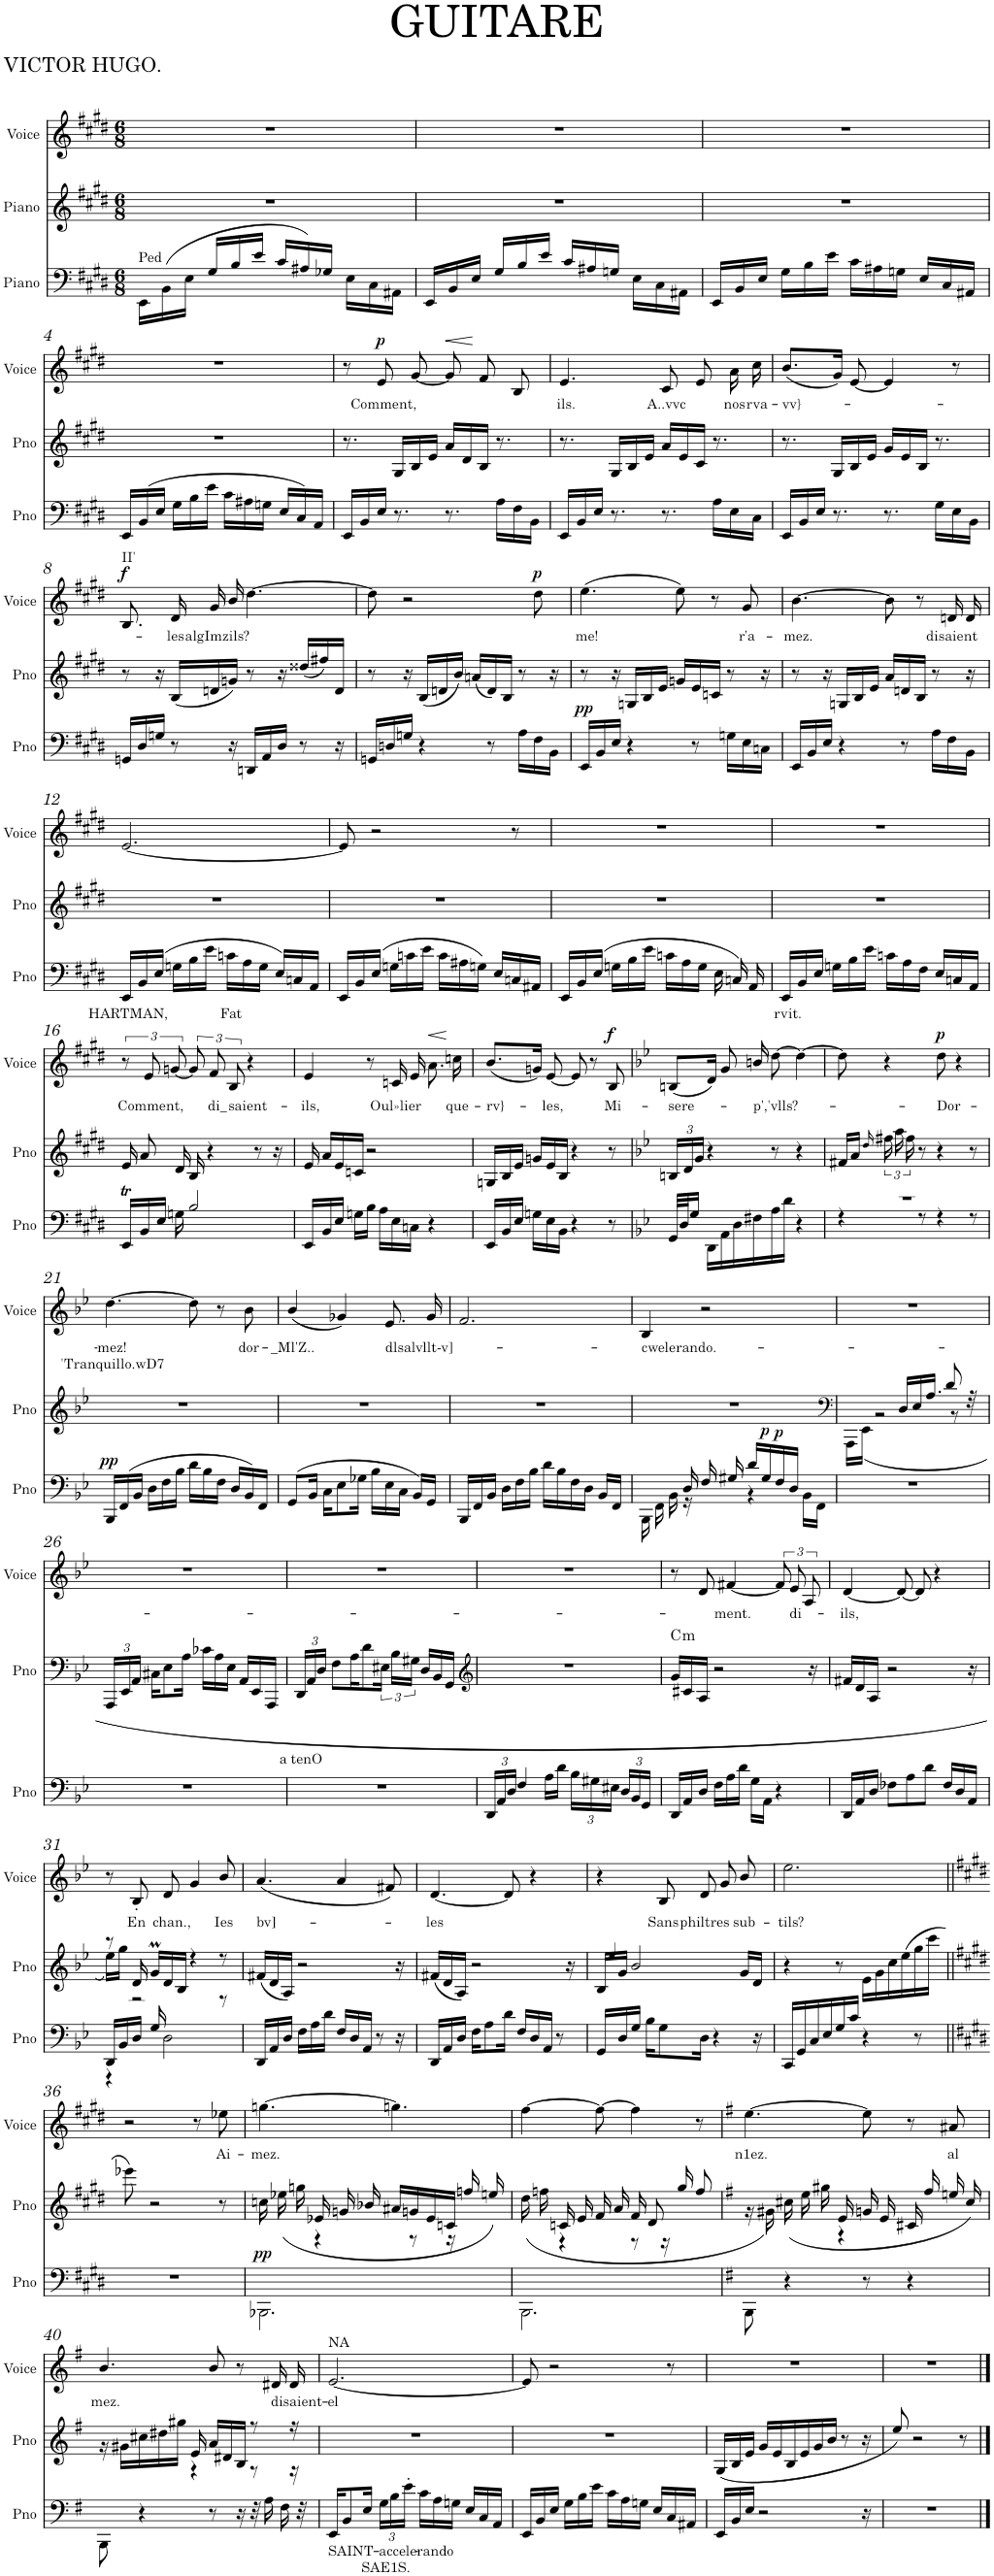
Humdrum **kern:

**kern	**text	**text	**dynam	**kern	**text	**harte	**kern	**text	**text	**dynam
*part3	*part3	*part3	*part3	*part2	*part2	*part2	*part1	*part1	*part1	*part1
*staff3	*staff3	*staff3	*staff3	*staff2	*staff2	*	*staff1	*staff1	*staff1	*staff1
*I"Piano	*	*	*	*I"Piano	*	*	*I"Voice	*	*	*
*I'Pno	*	*	*	*I'Pno	*	*	*I'Voice	*	*	*
*clefF4	*	*	*	*clefG2	*	*	*clefG2	*	*	*
*k[f#c#g#d#]	*	*	*	*k[f#c#g#d#]	*	*	*k[f#c#g#d#]	*	*	*
*M6/8	*	*	*	*M6/8	*	*	*M6/8	*	*	*
=1	=1	=1	=1	=1	=1	=1	=1	=1	=1	=1
!LO:TX:a:t=Ped	!	!	!	!	!	!	!	!	!	!
16EE\LL	.	.	.	2.r	.	.	2.r	.	.	.
(16BB\	.	.	.	.	.	.	.	.	.	.
16E\JJ	.	.	.	.	.	.	.	.	.	.
16G#/LL	.	.	.	.	.	.	.	.	.	.
16B/	.	.	.	.	.	.	.	.	.	.
16e/JJ	.	.	.	.	.	.	.	.	.	.
16c#/LL	.	.	.	.	.	.	.	.	.	.
16A#X/)	.	.	.	.	.	.	.	.	.	.
16G-X/JJ	.	.	.	.	.	.	.	.	.	.
16E\LL	.	.	.	.	.	.	.	.	.	.
16C#\	.	.	.	.	.	.	.	.	.	.
16AA#X\JJ	.	.	.	.	.	.	.	.	.	.
=2	=2	=2	=2	=2	=2	=2	=2	=2	=2	=2
16EE/LL	.	.	.	2.r	.	.	2.r	.	.	.
16BB/	.	.	.	.	.	.	.	.	.	.
16E/JJ	.	.	.	.	.	.	.	.	.	.
16G#/LL	.	.	.	.	.	.	.	.	.	.
16B/	.	.	.	.	.	.	.	.	.	.
16e/JJ	.	.	.	.	.	.	.	.	.	.
16c#/LL	.	.	.	.	.	.	.	.	.	.
16A#X/	.	.	.	.	.	.	.	.	.	.
16Gn/JJ	.	.	.	.	.	.	.	.	.	.
16E\LL	.	.	.	.	.	.	.	.	.	.
16C#\	.	.	.	.	.	.	.	.	.	.
16AA#X\JJ	.	.	.	.	.	.	.	.	.	.
=3	=3	=3	=3	=3	=3	=3	=3	=3	=3	=3
16EE/LL	.	.	.	2.r	.	.	2.r	.	.	.
16BB/	.	.	.	.	.	.	.	.	.	.
16E/JJ	.	.	.	.	.	.	.	.	.	.
16G#\LL	.	.	.	.	.	.	.	.	.	.
16B\	.	.	.	.	.	.	.	.	.	.
16e\JJ	.	.	.	.	.	.	.	.	.	.
16c#\LL	.	.	.	.	.	.	.	.	.	.
16A#X\	.	.	.	.	.	.	.	.	.	.
16Gn\JJ	.	.	.	.	.	.	.	.	.	.
16E/LL	.	.	.	.	.	.	.	.	.	.
16C#/	.	.	.	.	.	.	.	.	.	.
16AA#X/JJ	.	.	.	.	.	.	.	.	.	.
!!LO:LB:g=z
=4	=4	=4	=4	=4	=4	=4	=4	=4	=4	=4
16EE/LL	.	.	.	2.r	.	.	2.r	.	.	.
(16BB/	.	.	.	.	.	.	.	.	.	.
16E/JJ	.	.	.	.	.	.	.	.	.	.
16G#\LL	.	.	.	.	.	.	.	.	.	.
16B\	.	.	.	.	.	.	.	.	.	.
16e\JJ	.	.	.	.	.	.	.	.	.	.
16c#\LL	.	.	.	.	.	.	.	.	.	.
16A#X\	.	.	.	.	.	.	.	.	.	.
16Gn\JJ	.	.	.	.	.	.	.	.	.	.
16E/LL	.	.	.	.	.	.	.	.	.	.
16C#/)	.	.	.	.	.	.	.	.	.	.
16AA/JJ	.	.	.	.	.	.	.	.	.	.
=5	=5	=5	=5	=5	=5	=5	=5	=5	=5	=5
16EE/LL	.	.	.	8.r	.	.	8r	.	.	.
16BB/	.	.	.	.	.	.	.	.	.	.
!	!	!	!	!	!	!	!	!LO:LY:b	!	!LO:DY:a
16E/JJ	.	.	.	.	.	.	8e/	Comment,	.	p
8.r	.	.	.	16G#/LL	.	.	.	.	.	.
.	.	.	.	16B/	.	.	[8g#/	.	.	.
.	.	.	.	16e/JJ	.	.	.	.	.	.
!	!	!	!	!	!	!	!	!	!	!LO:HP:b
8.r	.	.	.	16a/LL	.	.	8g#/]	.	.	<
.	.	.	.	16d#/	.	.	.	.	.	.
.	.	.	.	16B/JJ	.	.	8f#/	.	.	[
16A\LL	.	.	.	8.r	.	.	.	.	.	.
16F#\	.	.	.	.	.	.	8B/	.	.	.
16BB\JJ	.	.	.	.	.	.	.	.	.	.
=6	=6	=6	=6	=6	=6	=6	=6	=6	=6	=6
!	!	!	!	!	!	!	!	!LO:LY:b	!	!
16EE/LL	.	.	.	8.r	.	.	4.e/	ils.	.	.
16BB/	.	.	.	.	.	.	.	.	.	.
16E/JJ	.	.	.	.	.	.	.	.	.	.
8.r	.	.	.	16G#/LL	.	.	.	.	.	.
.	.	.	.	16B/	.	.	.	.	.	.
.	.	.	.	16e/JJ	.	.	.	.	.	.
!	!	!	!	!	!	!	!	!LO:LY:b	!	!
8.r	.	.	.	16a/LL	.	.	8c#/	A..vvc	.	.
.	.	.	.	16e/	.	.	.	.	.	.
.	.	.	.	16c#/JJ	.	.	8e/	.	.	.
16A\LL	.	.	.	8.r	.	.	.	.	.	.
!	!	!	!	!	!	!	!	!LO:LY:b	!	!
16E\	.	.	.	.	.	.	16a\	nos	.	.
!	!	!	!	!	!	!	!	!LO:LY:b	!	!
16C#\JJ	.	.	.	.	.	.	16cc#\	rva-	.	.
=7	=7	=7	=7	=7	=7	=7	=7	=7	=7	=7
!	!	!	!	!	!	!	!	!LO:LY:b	!	!
16EE/LL	.	.	.	8.r	.	.	(8.b/L	-vv}-	.	.
16BB/	.	.	.	.	.	.	.	.	.	.
16E/JJ	.	.	.	.	.	.	.	.	.	.
8.r	.	.	.	16G#/LL	.	.	16g#/Jk)	.	.	.
.	.	.	.	16B/	.	.	[8e/	.	.	.
.	.	.	.	16e/JJ	.	.	.	.	.	.
8.r	.	.	.	16g#/LL	.	.	4e/]	.	.	.
.	.	.	.	16e/	.	.	.	.	.	.
.	.	.	.	16B/JJ	.	.	.	.	.	.
16G#\LL	.	.	.	8.r	.	.	.	.	.	.
16E\	.	.	.	.	.	.	8r	.	.	.
16BB\JJ	.	.	.	.	.	.	.	.	.	.
!!LO:LB:g=z
=8	=8	=8	=8	=8	=8	=8	=8	=8	=8	=8
!	!	!	!	!	!	!	!LO:TX:a:t=II'	!	!	!
!	!	!	!	!	!	!	!	!	!	!LO:DY:a
16GGn/LL	.	.	.	8r	.	.	8.B/	.	.	f
16D#/	.	.	.	.	.	.	.	.	.	.
16Gn/JJ	.	.	.	16r	.	.	.	.	.	.
!	!	!	!	!	!	!	!	!LO:LY:b	!	!
8r	.	.	.	(16B/LL	.	.	16d#/	-les	.	.
!	!	!	!	!	!	!	!	!LO:LY:b	!	!
.	.	.	.	16dn/	.	.	16g#/	algImzils?	.	.
16r	.	.	.	16gn/JJ)	.	.	16b/	.	.	.
16DDn/LL	.	.	.	8r	.	.	[4.dd#\	.	.	.
16AA/	.	.	.	.	.	.	.	.	.	.
16D#/JJ	.	.	.	16r	.	.	.	.	.	.
8r	.	.	.	(16dd##X/LL	.	.	.	.	.	.
.	.	.	.	16ff#X/)	.	.	.	.	.	.
16r	.	.	.	16d/JJ	.	.	.	.	.	.
=9	=9	=9	=9	=9	=9	=9	=9	=9	=9	=9
16GGn/LL	.	.	.	8r	.	.	8dd#\]	.	.	.
16Dn/	.	.	.	.	.	.	.	.	.	.
16Gn/JJ	.	.	.	16r	.	.	2r	.	.	.
4r	.	.	.	(16B/LL	.	.	.	.	.	.
.	.	.	.	16dn/	.	.	.	.	.	.
.	.	.	.	16b/JJ)	.	.	.	.	.	.
.	.	.	.	(16an/LL	.	.	.	.	.	.
8r	.	.	.	16d/)	.	.	.	.	.	.
.	.	.	.	16B/JJ	.	.	.	.	.	.
16A\LL	.	.	.	8r	.	.	.	.	.	.
!	!	!	!	!	!	!	!	!	!	!LO:DY:a
16F#\	.	.	.	.	.	.	8dd#\	.	.	p
16BB\JJ	.	.	.	16r	.	.	.	.	.	.
=10	=10	=10	=10	=10	=10	=10	=10	=10	=10	=10
!	!	!	!LO:DY:a	!	!	!	!	!LO:LY:b	!	!
16EE/LL	.	.	pp	8r	.	.	(4.ee\	-me!	.	.
16BB/	.	.	.	.	.	.	.	.	.	.
16E/JJ	.	.	.	16r	.	.	.	.	.	.
4r	.	.	.	16Gn/LL	.	.	.	.	.	.
.	.	.	.	16B/	.	.	.	.	.	.
.	.	.	.	16e/JJ	.	.	.	.	.	.
.	.	.	.	16gn/LL	.	.	8ee\)	.	.	.
8r	.	.	.	16e/	.	.	.	.	.	.
.	.	.	.	16cn/JJ	.	.	8r	.	.	.
16Gn\LL	.	.	.	8r	.	.	.	.	.	.
!	!	!	!	!	!	!	!	!LO:LY:b	!	!
16E\	.	.	.	.	.	.	8g#/	r'a-	.	.
16Cn\JJ	.	.	.	16r	.	.	.	.	.	.
=11	=11	=11	=11	=11	=11	=11	=11	=11	=11	=11
!	!	!	!	!	!	!	!	!LO:LY:b	!	!
16EE/LL	.	.	.	8r	.	.	[4.b\	-mez.	.	.
16BB/	.	.	.	.	.	.	.	.	.	.
16E/JJ	.	.	.	16r	.	.	.	.	.	.
4r	.	.	.	16Gn/LL	.	.	.	.	.	.
.	.	.	.	16B/	.	.	.	.	.	.
.	.	.	.	16e/JJ	.	.	.	.	.	.
.	.	.	.	16a/LL	.	.	8b\]	.	.	.
8r	.	.	.	16dn/	.	.	.	.	.	.
.	.	.	.	16B/JJ	.	.	8r	.	.	.
16A\LL	.	.	.	8r	.	.	.	.	.	.
!	!	!	!	!	!	!	!	!LO:LY:b	!	!
16F#\	.	.	.	.	.	.	16dn/	disaient	.	.
16BB\JJ	.	.	.	16r	.	.	16d/	.	.	.
!!LO:LB:g=z
=12	=12	=12	=12	=12	=12	=12	=12	=12	=12	=12
!	!LO:LY:b	!	!	!	!	!	!	!	!	!
16EE/LL	HARTMAN,	.	.	2.r	.	.	[2.e/	.	.	.
16BB/	.	.	.	.	.	.	.	.	.	.
(16E/JJ	.	.	.	.	.	.	.	.	.	.
16Gn\LL	.	.	.	.	.	.	.	.	.	.
16B\	.	.	.	.	.	.	.	.	.	.
16e\JJ	.	.	.	.	.	.	.	.	.	.
!	!LO:LY:b	!	!	!	!	!	!	!	!	!
16cn\LL	Fat	.	.	.	.	.	.	.	.	.
16A\	.	.	.	.	.	.	.	.	.	.
16G\JJ	.	.	.	.	.	.	.	.	.	.
16E/LL)	.	.	.	.	.	.	.	.	.	.
16Cn/	.	.	.	.	.	.	.	.	.	.
16AA/JJ	.	.	.	.	.	.	.	.	.	.
=13	=13	=13	=13	=13	=13	=13	=13	=13	=13	=13
16EE/LL	.	.	.	2.r	.	.	8e/]	.	.	.
16BB/	.	.	.	.	.	.	.	.	.	.
(16E/JJ	.	.	.	.	.	.	2r	.	.	.
16Gn\LL	.	.	.	.	.	.	.	.	.	.
16cn\	.	.	.	.	.	.	.	.	.	.
16e\JJ	.	.	.	.	.	.	.	.	.	.
16c\LL	.	.	.	.	.	.	.	.	.	.
16A#X\	.	.	.	.	.	.	.	.	.	.
16Gn\JJ)	.	.	.	.	.	.	.	.	.	.
16E/LL	.	.	.	.	.	.	.	.	.	.
16Cn/	.	.	.	.	.	.	8r	.	.	.
16AA#X/JJ	.	.	.	.	.	.	.	.	.	.
=14	=14	=14	=14	=14	=14	=14	=14	=14	=14	=14
16EE/LL	.	.	.	2.r	.	.	2.r	.	.	.
16BB/	.	.	.	.	.	.	.	.	.	.
(16E/JJ	.	.	.	.	.	.	.	.	.	.
16Gn\LL	.	.	.	.	.	.	.	.	.	.
16B\	.	.	.	.	.	.	.	.	.	.
16e\JJ	.	.	.	.	.	.	.	.	.	.
16cn\LL	.	.	.	.	.	.	.	.	.	.
16A\	.	.	.	.	.	.	.	.	.	.
16G\JJ	.	.	.	.	.	.	.	.	.	.
16E\	.	.	.	.	.	.	.	.	.	.
16Cn/)	.	.	.	.	.	.	.	.	.	.
16AA/	.	.	.	.	.	.	.	.	.	.
=15	=15	=15	=15	=15	=15	=15	=15	=15	=15	=15
!	!LO:LY:b	!	!	!	!	!	!	!	!	!
16EE/LL	rvit.	.	.	2.r	.	.	2.r	.	.	.
16BB/	.	.	.	.	.	.	.	.	.	.
16E/JJ	.	.	.	.	.	.	.	.	.	.
16Gn\LL	.	.	.	.	.	.	.	.	.	.
16B\	.	.	.	.	.	.	.	.	.	.
16e\JJ	.	.	.	.	.	.	.	.	.	.
16cn\LL	.	.	.	.	.	.	.	.	.	.
16A\	.	.	.	.	.	.	.	.	.	.
16F#\JJ	.	.	.	.	.	.	.	.	.	.
16E/LL	.	.	.	.	.	.	.	.	.	.
16Cn/	.	.	.	.	.	.	.	.	.	.
16AA/JJ	.	.	.	.	.	.	.	.	.	.
!!LO:LB:g=z
=16	=16	=16	=16	=16	=16	=16	=16	=16	=16	=16
16EET/LL	.	.	.	16e/	.	.	12r	.	.	.
16BB/	.	.	.	8a/	.	.	.	.	.	.
!	!	!	!	!	!	!	!	!LO:LY:b	!	!
.	.	.	.	.	.	.	12e/	Comment,	.	.
16E/JJ	.	.	.	.	.	.	.	.	.	.
.	.	.	.	.	.	.	[12gn/	.	.	.
16Gn\	.	.	.	16d#/	.	.	.	.	.	.
2B/	.	.	.	16B/	.	.	12g/]	.	.	.
.	.	.	.	4r	.	.	.	.	.	.
!	!	!	!	!	!	!	!	!LO:LY:b	!	!
.	.	.	.	.	.	.	12f#/	di_	.	.
!	!	!	!	!	!	!	!	!LO:LY:b	!	!
.	.	.	.	.	.	.	12B/	saient-	.	.
.	.	.	.	.	.	.	4r	.	.	.
.	.	.	.	8r	.	.	.	.	.	.
.	.	.	.	16r	.	.	.	.	.	.
=17	=17	=17	=17	=17	=17	=17	=17	=17	=17	=17
!	!	!	!	!	!	!	!	!LO:LY:b	!	!
16EE/LL	.	.	.	16e/	.	.	4e/	-ils,	.	.
16BB/	.	.	.	16a/LL	.	.	.	.	.	.
16E/JJ	.	.	.	16e/	.	.	.	.	.	.
16Gn\LL	.	.	.	16cn/JJ	.	.	.	.	.	.
16B\JJ	.	.	.	2r	.	.	8r	.	.	.
16A\LL	.	.	.	.	.	.	.	.	.	.
!	!	!	!	!	!	!	!	!LO:LY:b	!	!
16E\	.	.	.	.	.	.	16cn/	Oul»lier	.	.
16Cn\JJ	.	.	.	.	.	.	16e/	.	.	.
!	!	!	!	!	!	!	!	!	!	!LO:HP:b
4r	.	.	.	.	.	.	8.a\	.	.	<
!	!	!	!	!	!	!	!	!LO:LY:b	!	!
.	.	.	.	.	.	.	16ccn\	que-	.	[
=18	=18	=18	=18	=18	=18	=18	=18	=18	=18	=18
!	!	!	!	!	!	!	!	!LO:LY:b	!	!
16EE/LL	.	.	.	16Gn/LL	.	.	(8.b/L	-rv}-	.	.
16BB/	.	.	.	16B/	.	.	.	.	.	.
16E/JJ	.	.	.	16e/JJ	.	.	.	.	.	.
16Gn\LL	.	.	.	16gn/LL	.	.	16gn/Jk)	.	.	.
!	!	!	!	!	!	!	!	!LO:LY:b	!	!
16E\	.	.	.	16e/	.	.	[8e/	-les,	.	.
16BB\JJ	.	.	.	16B/JJ	.	.	.	.	.	.
4r	.	.	.	4r	.	.	8e/]	.	.	.
.	.	.	.	.	.	.	8r	.	.	.
!	!	!	!	!	!	!	!	!LO:LY:b	!	!LO:DY:a
8r	.	.	.	8r	.	.	8B/	Mi-	.	f
=19	=19	=19	=19	=19	=19	=19	=19	=19	=19	=19
*k[b-e-]	*	*	*	*k[b-e-]	*	*	*k[b-e-]	*	*	*
*	*	*	*	*Xbrackettup	*	*	*	*	*	*
!	!	!	!	!	!	!	!	!LO:LY:b	!	!
32GG/LLL	.	.	.	24Bn/LL	.	.	(8Bn/L	-sere-	.	.
32D/J	.	.	.	.	.	.	.	.	.	.
.	.	.	.	24d/	.	.	.	.	.	.
16G/JJ	.	.	.	.	.	.	.	.	.	.
.	.	.	.	24g/JJ	.	.	.	.	.	.
16DD\LL	.	.	.	4r	.	.	16d/Jk)	.	.	.
16AA\	.	.	.	.	.	.	8g/	.	.	.
16D\	.	.	.	.	.	.	.	.	.	.
!	!	!	!	!	!	!	!	!LO:LY:b	!	!
16F#X\	.	.	.	.	.	.	16bn/	-p','vlls?-	.	.
16A\	.	.	.	8r	.	.	[8dd\	.	.	.
16d\JJ	.	.	.	.	.	.	.	.	.	.
4r	.	.	.	4r	.	.	4dd\_	.	.	.
=20	=20	=20	=20	=20	=20	=20	=20	=20	=20	=20
*^	*	*	*	*	*	*	*	*	*	*
2.r	4r	.	.	.	16f#X/LL	.	.	8dd\]	.	.	.
.	.	.	.	.	16a/JJ	.	.	.	.	.	.
.	.	.	.	.	16qdd/	.	.	.	.	.	.
*	*	*	*	*	*brackettup	*	*	*	*	*	*
.	.	.	.	.	24ff#X\	.	.	4r	.	.	.
.	.	.	.	.	24aa\	.	.	.	.	.	.
.	.	.	.	.	24ff#\	.	.	.	.	.	.
.	8r	.	.	.	8r	.	.	.	.	.	.
!	!	!	!	!	!	!	!	!	!LO:LY:b	!	!LO:DY:a
.	4r	.	.	.	4r	.	.	8dd\	-Dor-	.	p
.	.	.	.	.	.	.	.	4r	.	.	.
.	8r	.	.	.	8r	.	.	.	.	.	.
!!LO:LB:g=z
=21	=21	=21	=21	=21	=21	=21	=21	=21	=21	=21	=21
!	!	!	!	!LO:DY:a	!	!	!	!	!LO:LY:b	!LO:LY:b	!
*v	*v	*	*	*	*	*	*	*	*	*	*
16BBB-/LL	.	.	pp	2.r	.	.	[4.dd\	-mez!	'Tranquillo.wD7	.
(16FF/	.	.	.	.	.	.	.	.	.	.
16BB-/JJ	.	.	.	.	.	.	.	.	.	.
16D\LL	.	.	.	.	.	.	.	.	.	.
16F\	.	.	.	.	.	.	.	.	.	.
16B-\JJ	.	.	.	.	.	.	.	.	.	.
16d\LL	.	.	.	.	.	.	8dd\]	.	.	.
16B-\	.	.	.	.	.	.	.	.	.	.
16F\JJ	.	.	.	.	.	.	8r	.	.	.
16D/LL	.	.	.	.	.	.	.	.	.	.
!	!	!	!	!	!	!	!	!LO:LY:b	!	!
16BB-/)	.	.	.	.	.	.	8b-\	dor-	.	.
16FF/JJ	.	.	.	.	.	.	.	.	.	.
=22	=22	=22	=22	=22	=22	=22	=22	=22	=22	=22
!	!	!	!	!	!	!	!	!LO:LY:b	!	!
(8GG/L	.	.	.	2.r	.	.	(4b-/	-_Ml'Z..	.	.
16BB-/Jk	.	.	.	.	.	.	.	.	.	.
16C\KL	.	.	.	.	.	.	.	.	.	.
8E-\	.	.	.	.	.	.	4g-X/)	.	.	.
16G-X\Jk	.	.	.	.	.	.	.	.	.	.
16B-\LL	.	.	.	.	.	.	.	.	.	.
!	!	!	!	!	!	!	!	!LO:LY:b	!	!
16E-\	.	.	.	.	.	.	8.e-/	dlsalvllt-v]-	.	.
16C\JJ	.	.	.	.	.	.	.	.	.	.
16BB-/LL)	.	.	.	.	.	.	.	.	.	.
16GG/JJ	.	.	.	.	.	.	16g-/	.	.	.
=23	=23	=23	=23	=23	=23	=23	=23	=23	=23	=23
16BBB-/LL	.	.	.	2.r	.	.	2.f/	.	.	.
16FF/	.	.	.	.	.	.	.	.	.	.
16BB-/JJ	.	.	.	.	.	.	.	.	.	.
16D\LL	.	.	.	.	.	.	.	.	.	.
16F\	.	.	.	.	.	.	.	.	.	.
16B-\JJ	.	.	.	.	.	.	.	.	.	.
16d\LL	.	.	.	.	.	.	.	.	.	.
16B-\	.	.	.	.	.	.	.	.	.	.
16F\	.	.	.	.	.	.	.	.	.	.
16D\JJ	.	.	.	.	.	.	.	.	.	.
16BB-/LL	.	.	.	.	.	.	.	.	.	.
16FF/JJ	.	.	.	.	.	.	.	.	.	.
=24	=24	=24	=24	=24	=24	=24	=24	=24	=24	=24
*^	*	*	*	*	*	*	*	*	*	*
!	!	!	!	!	!	!	!	!	!LO:LY:b	!	!
8ryy	16BBB-\	.	.	.	2.r	.	.	4B-/	-cwelerando.-	.	.
.	16FF\	.	.	.	.	.	.	.	.	.	.
16ryy	16BB-\	.	.	.	.	.	.	.	.	.	.
16D/	16r	.	.	.	.	.	.	.	.	.	.
8ryy	16F/	.	.	.	.	.	.	2r	.	.	.
.	16G#X/	.	.	.	.	.	.	.	.	.	.
16d/LL	4r	.	.	.	.	.	.	.	.	.	.
!	!	!	!	!LO:DY:a	!	!	!	!	!	!	!
16G#/	.	.	.	p	.	.	.	.	.	.	.
!	!	!	!	!LO:DY:a	!	!	!	!	!	!	!
16F/	.	.	.	p	.	.	.	.	.	.	.
16D/JJ	.	.	.	.	.	.	.	.	.	.	.
8ryy	16BB-\LL	.	.	.	.	.	.	.	.	.	.
.	16FF\JJ	.	.	.	.	.	.	.	.	.	.
*v	*v	*	*	*	*	*	*	*	*	*	*
=25	=25	=25	=25	=25	=25	=25	=25	=25	=25	=25
*	*	*	*	*clefF4	*	*	*	*	*	*
*	*	*	*	*^	*	*	*	*	*	*
2.r	.	.	.	4ryy	16AAA\LL	.	.	2.r	.	.	.
.	.	.	.	.	(16EE-\JJ	.	.	.	.	.	.
.	.	.	.	.	2r	.	.	.	.	.	.
.	.	.	.	8ryy	.	.	.	.	.	.	.
.	.	.	.	16D/LL	.	.	.	.	.	.	.
.	.	.	.	16E-/	.	.	.	.	.	.	.
.	.	.	.	16.A/JJ	.	.	.	.	.	.	.
.	.	.	.	8d/	.	.	.	.	.	.	.
.	.	.	.	.	8r	.	.	.	.	.	.
.	.	.	.	32r	.	.	.	.	.	.	.
*	*	*	*	*v	*v	*	*	*	*	*	*
!!LO:LB:g=z
=26	=26	=26	=26	=26	=26	=26	=26	=26	=26	=26
*	*	*	*	*Xbrackettup	*	*	*	*	*	*
2.r	.	.	.	24AAA/LL	.	.	2.r	.	.	.
.	.	.	.	24EE-/	.	.	.	.	.	.
.	.	.	.	24AA/JJ	.	.	.	.	.	.
.	.	.	.	16C#X\KL	.	.	.	.	.	.
.	.	.	.	8E-\	.	.	.	.	.	.
.	.	.	.	16A\Jk	.	.	.	.	.	.
.	.	.	.	16c-X\LL	.	.	.	.	.	.
.	.	.	.	16A\	.	.	.	.	.	.
.	.	.	.	16E-\JJ	.	.	.	.	.	.
.	.	.	.	16AA/LL	.	.	.	.	.	.
.	.	.	.	16EE-/	.	.	.	.	.	.
.	.	.	.	16AAA/JJ	.	.	.	.	.	.
=27	=27	=27	=27	=27	=27	=27	=27	=27	=27	=27
!	!	!	!	!	!LO:LY:b	!	!	!	!	!
2.r	.	.	.	24DD/LL	a tenO	.	2.r	.	.	.
.	.	.	.	24AA/	.	.	.	.	.	.
.	.	.	.	24D/JJ	.	.	.	.	.	.
.	.	.	.	8F\L	.	.	.	.	.	.
.	.	.	.	16A\K	.	.	.	.	.	.
.	.	.	.	8d\	.	.	.	.	.	.
*	*	*	*	*brackettup	*	*	*	*	*	*
.	.	.	.	24E#X\Jk	.	.	.	.	.	.
.	.	.	.	24B-\LL	.	.	.	.	.	.
.	.	.	.	24G#X\JJ	.	.	.	.	.	.
.	.	.	.	16D/LL	.	.	.	.	.	.
.	.	.	.	16BB-/	.	.	.	.	.	.
.	.	.	.	16GG/JJ	.	.	.	.	.	.
=28	=28	=28	=28	=28	=28	=28	=28	=28	=28	=28
*	*	*	*	*clefG2	*	*	*	*	*	*
*Xbrackettup	*	*	*	*	*	*	*	*	*	*
24DD/LL	.	.	.	2.r	.	.	2.r	.	.	.
24AA/	.	.	.	.	.	.	.	.	.	.
24D/JJ	.	.	.	.	.	.	.	.	.	.
4F/	.	.	.	.	.	.	.	.	.	.
16A\LL	.	.	.	.	.	.	.	.	.	.
16d\JJ	.	.	.	.	.	.	.	.	.	.
24B-\LL	.	.	.	.	.	.	.	.	.	.
24G#X\	.	.	.	.	.	.	.	.	.	.
24E#X\JJ	.	.	.	.	.	.	.	.	.	.
24D/LL	.	.	.	.	.	.	.	.	.	.
24BB-/	.	.	.	.	.	.	.	.	.	.
24GG/JJ	.	.	.	.	.	.	.	.	.	.
=29	=29	=29	=29	=29	=29	=29	=29	=29	=29	=29
!	!	!	!	!	!	!LO:H:kt=m	!	!	!	!
16DD/LL	.	.	.	16g/LL	.	C:min	8r	.	.	.
16AA/	.	.	.	16c#X/	.	.	.	.	.	.
16D/JJ	.	.	.	16A/JJ	.	.	8d/	.	.	.
16F\LL	.	.	.	2r	.	.	.	.	.	.
!	!	!	!	!	!	!	!	!LO:LY:b	!	!
16A\	.	.	.	.	.	.	[4f#X/	-ment.	.	.
16d\JJ	.	.	.	.	.	.	.	.	.	.
16G\LL	.	.	.	.	.	.	.	.	.	.
16AA\JJ	.	.	.	.	.	.	.	.	.	.
4r	.	.	.	.	.	.	12f#/]	.	.	.
!	!	!	!	!	!	!	!	!LO:LY:b	!	!
.	.	.	.	.	.	.	12e-/	di-	.	.
.	.	.	.	.	.	.	12A/	.	.	.
.	.	.	.	16r	.	.	.	.	.	.
=30	=30	=30	=30	=30	=30	=30	=30	=30	=30	=30
!	!	!	!	!	!	!	!	!LO:LY:b	!	!
16DD/LL	.	.	.	16f#X/LL	.	.	[4d/	-ils,	.	.
16AA/	.	.	.	16d/	.	.	.	.	.	.
16D/JJ	.	.	.	16A/JJ	.	.	.	.	.	.
8F-X\L	.	.	.	2r	.	.	.	.	.	.
.	.	.	.	.	.	.	8d/_	.	.	.
8A\	.	.	.	.	.	.	.	.	.	.
.	.	.	.	.	.	.	8d/]	.	.	.
8d\J	.	.	.	.	.	.	.	.	.	.
.	.	.	.	.	.	.	4r	.	.	.
16F-/LL	.	.	.	.	.	.	.	.	.	.
16D/	.	.	.	.	.	.	.	.	.	.
16AA/JJ	.	.	.	16r	.	.	.	.	.	.
!!LO:LB:g=z
=31	=31	=31	=31	=31	=31	=31	=31	=31	=31	=31
*^	*	*	*	*^	*	*	*	*	*	*
16DD/LL	4r	.	.	.	8r	16ee-\LL)	.	.	8r	.	.	.
16BB-/	.	.	.	.	.	16gg\JJ	.	.	.	.	.	.
!	!	!	!	!	!	!	!	!	!	!LO:LY:b	!	!
16D/JJ	.	.	.	.	16d/	2r	.	.	8B-'/	En	.	.
16G/	.	.	.	.	16gM/LL	.	.	.	.	.	.	.
!	!	!	!	!	!	!	!	!	!	!LO:LY:b	!	!
2ryy	2D\	.	.	.	16d/	.	.	.	8d/	chan.,	.	.
.	.	.	.	.	16B-/JJ	.	.	.	.	.	.	.
.	.	.	.	.	4r	.	.	.	4g/	.	.	.
!	!	!	!	!	!	!	!	!	!	!LO:LY:b	!	!
.	.	.	.	.	8r	8r	.	.	8b-/	Ies	.	.
*v	*v	*	*	*	*	*	*	*	*	*	*	*
=32	=32	=32	=32	=32	=32	=32	=32	=32	=32	=32	=32
!	!	!	!	!	!	!	!	!	!LO:LY:b	!	!
*	*	*	*	*v	*v	*	*	*	*	*	*
16DD/LL	.	.	.	(16f#X/LL	.	.	(4.a/	bv]-	.	.
16AA/	.	.	.	16d/	.	.	.	.	.	.
16D/JJ	.	.	.	16A/JJ)	.	.	.	.	.	.
16F\LL	.	.	.	2r	.	.	.	.	.	.
16A\	.	.	.	.	.	.	.	.	.	.
16d\JJ	.	.	.	.	.	.	.	.	.	.
16F/LL	.	.	.	.	.	.	4a/	.	.	.
16D/	.	.	.	.	.	.	.	.	.	.
16AA/JJ	.	.	.	.	.	.	.	.	.	.
8r	.	.	.	.	.	.	.	.	.	.
.	.	.	.	.	.	.	8f#X/)	.	.	.
16r	.	.	.	16r	.	.	.	.	.	.
=33	=33	=33	=33	=33	=33	=33	=33	=33	=33	=33
!	!	!	!	!	!	!	!	!LO:LY:b	!	!
16DD/LL	.	.	.	(16f#X/LL	.	.	[4.d/	-les	.	.
16AA/	.	.	.	16d/	.	.	.	.	.	.
16D/JJ	.	.	.	16A/JJ)	.	.	.	.	.	.
16F\KL	.	.	.	2r	.	.	.	.	.	.
8A\	.	.	.	.	.	.	.	.	.	.
16d\Jk	.	.	.	.	.	.	8d/]	.	.	.
16F/LL	.	.	.	.	.	.	.	.	.	.
16D/	.	.	.	.	.	.	4r	.	.	.
16AA/JJ	.	.	.	.	.	.	.	.	.	.
8r	.	.	.	.	.	.	.	.	.	.
.	.	.	.	16r	.	.	.	.	.	.
=34	=34	=34	=34	=34	=34	=34	=34	=34	=34	=34
16GG/LL	.	.	.	16B-/LL	.	.	4r	.	.	.
.	.	.	.	4qee-/	.	.	.	.	.	.
16D/	.	.	.	16g/JJ	.	.	.	.	.	.
16G/JJ	.	.	.	2b-/	.	.	.	.	.	.
16B-\KL	.	.	.	.	.	.	.	.	.	.
!	!	!	!	!	!	!	!	!LO:LY:b	!	!
8G\	.	.	.	.	.	.	8B-/	Sans	.	.
!	!	!	!	!	!	!	!	!LO:LY:b	!	!
16D\Jk	.	.	.	.	.	.	8d/	philtres	.	.
4r	.	.	.	.	.	.	.	.	.	.
.	.	.	.	.	.	.	8g/	.	.	.
!	!	!	!	!	!	!	!	!LO:LY:b	!	!
.	.	.	.	16g/LL	.	.	8b-/	sub-	.	.
16r	.	.	.	16d/JJ	.	.	.	.	.	.
=35	=35	=35	=35	=35	=35	=35	=35	=35	=35	=35
!	!	!	!	!	!	!	!	!LO:LY:b	!	!
16CC/LL	.	.	.	4r	.	.	2.ee-\	-tils?	.	.
16GG/	.	.	.	.	.	.	.	.	.	.
16C/	.	.	.	.	.	.	.	.	.	.
16E-/	.	.	.	.	.	.	.	.	.	.
16G/	.	.	.	8r	.	.	.	.	.	.
16c/JJ	.	.	.	.	.	.	.	.	.	.
4r	.	.	.	16e-\LL	.	.	.	.	.	.
.	.	.	.	16g\	.	.	.	.	.	.
.	.	.	.	16cc\	.	.	.	.	.	.
.	.	.	.	(16ee-\	.	.	.	.	.	.
8r	.	.	.	16gg\	.	.	.	.	.	.
.	.	.	.	16ccc\JJ	.	.	.	.	.	.
!!LO:LB:g=z
=36||	=36||	=36||	=36||	=36||	=36||	=36||	=36||	=36||	=36||	=36||
*k[f#c#g#d#]	*	*	*	*k[f#c#g#d#]	*	*	*k[f#c#g#d#]	*	*	*
2.r	.	.	.	8eee-X\)	.	.	2r	.	.	.
.	.	.	.	2r	.	.	.	.	.	.
.	.	.	.	.	.	.	8r	.	.	.
!	!	!	!	!	!	!	!	!LO:LY:b	!	!
.	.	.	.	8r	.	.	8ee-X\	Ai-	.	.
=37	=37	=37	=37	=37	=37	=37	=37	=37	=37	=37
*	*	*	*	*^	*	*	*	*	*	*
!	!	!	!LO:DY:a	!	!	!	!	!	!LO:LY:b	!	!
2.BBB-X\	.	.	pp	8ryy	16ccn\	.	.	[4.ggn\	-mez.	.	.
.	.	.	.	.	(16ee-X\	.	.	.	.	.	.
.	.	.	.	16ryy	16ggn\	.	.	.	.	.	.
.	.	.	.	16e-X/	4r	.	.	.	.	.	.
.	.	.	.	16gn/	.	.	.	.	.	.	.
.	.	.	.	16b-X/	.	.	.	.	.	.	.
.	.	.	.	16a#X/LL	.	.	.	4.ggn\]	.	.	.
.	.	.	.	16gn/	8r	.	.	.	.	.	.
.	.	.	.	16e-/	.	.	.	.	.	.	.
.	.	.	.	16cn/JJ	16r	.	.	.	.	.	.
.	.	.	.	8ryy	16ffn/	.	.	.	.	.	.
.	.	.	.	.	16een/)	.	.	.	.	.	.
=38	=38	=38	=38	=38	=38	=38	=38	=38	=38	=38	=38
2.BBB\	.	.	.	8ryy	(16dd#\	.	.	[4ff#\	.	.	.
.	.	.	.	.	16ffn\	.	.	.	.	.	.
.	.	.	.	16cn/	4r	.	.	.	.	.	.
.	.	.	.	16e/	.	.	.	.	.	.	.
.	.	.	.	16f#/	.	.	.	8ff#\_	.	.	.
.	.	.	.	16a/	.	.	.	.	.	.	.
.	.	.	.	16f#/	8r	.	.	4ff#\]	.	.	.
.	.	.	.	8d#/	.	.	.	.	.	.	.
.	.	.	.	.	16r	.	.	.	.	.	.
.	.	.	.	8ryy	16gg#/	.	.	.	.	.	.
.	.	.	.	.	8ff/	.	.	8r	.	.	.
.	.	.	.	16ryy	.	.	.	.	.	.	.
=39	=39	=39	=39	=39	=39	=39	=39	=39	=39	=39	=39
*k[f#]	*	*	*	*k[f#]	*	*	*	*k[f#]	*	*	*
!	!	!	!	!	!	!	!	!	!LO:LY:b	!	!
8BBB\	.	.	.	4ryy	16r	.	.	[4.ee\	n1ez.	.	.
.	.	.	.	.	16g#X\)	.	.	.	.	.	.
4r	.	.	.	.	(16cc#X\	.	.	.	.	.	.
.	.	.	.	.	16ee\	.	.	.	.	.	.
.	.	.	.	16ryy	16gg#X\	.	.	.	.	.	.
.	.	.	.	16e/	4r	.	.	.	.	.	.
8r	.	.	.	16gn/	.	.	.	8ee\]	.	.	.
.	.	.	.	16e/	.	.	.	.	.	.	.
4r	.	.	.	16c#X/	.	.	.	8r	.	.	.
.	.	.	.	8ryy	16ff#/	.	.	.	.	.	.
!	!	!	!	!	!	!	!	!	!LO:LY:b	!	!
.	.	.	.	.	16een/	.	.	8a#X/	al	.	.
.	.	.	.	16ryy	16cc#/)	.	.	.	.	.	.
!!LO:LB:g=z
=40	=40	=40	=40	=40	=40	=40	=40	=40	=40	=40	=40
!	!	!	!	!	!	!	!	!	!LO:LY:b	!	!
8BBB\	.	.	.	4ryy	16r	.	.	4.b/	mez.	.	.
.	.	.	.	.	16g#X\LL	.	.	.	.	.	.
4r	.	.	.	.	16cc#X\	.	.	.	.	.	.
.	.	.	.	.	16dd#X\	.	.	.	.	.	.
.	.	.	.	16ryy	16gg#X\JJ	.	.	.	.	.	.
.	.	.	.	16e/	4r	.	.	.	.	.	.
8r	.	.	.	16a/LL	.	.	.	8b/	.	.	.
.	.	.	.	16d#X/	.	.	.	.	.	.	.
16r	.	.	.	16B/JJ	.	.	.	8r	.	.	.
32r	.	.	.	8r	8r	.	.	.	.	.	.
16A\	.	.	.	.	.	.	.	.	.	.	.
!	!	!	!	!	!	!	!	!	!LO:LY:b	!	!
.	.	.	.	.	.	.	.	16d#X/	disaient-	.	.
16F#\	.	.	.	.	.	.	.	.	.	.	.
.	.	.	.	16r	16r	.	.	16d#/	.	.	.
32r	.	.	.	.	.	.	.	.	.	.	.
*	*	*	*	*v	*v	*	*	*	*	*	*
=41	=41	=41	=41	=41	=41	=41	=41	=41	=41	=41
!	!	!	!	!	!	!	!LO:TX:a:t=NA	!	!	!
!	!LO:LY:b	!	!	!	!	!	!	!LO:LY:b	!	!
16EE/KL	SAINT-	.	.	2.r	.	.	[2.e/	-el	.	.
8BB/	.	.	.	.	.	.	.	.	.	.
16E/Jk	.	.	.	.	.	.	.	.	.	.
!	!LO:LY:b	!LO:LY:b	!	!	!	!	!	!	!	!
24G\LL	-accelerando-	SAE1S.	.	.	.	.	.	.	.	.
24B\	.	.	.	.	.	.	.	.	.	.
24e'\JJ	.	.	.	.	.	.	.	.	.	.
16c\LL	.	.	.	.	.	.	.	.	.	.
16A\	.	.	.	.	.	.	.	.	.	.
16Gn\JJ	.	.	.	.	.	.	.	.	.	.
16E/LL	.	.	.	.	.	.	.	.	.	.
16C/	.	.	.	.	.	.	.	.	.	.
16AA/JJ	.	.	.	.	.	.	.	.	.	.
=42	=42	=42	=42	=42	=42	=42	=42	=42	=42	=42
16EE/LL	.	.	.	2.r	.	.	8e/]	.	.	.
16BB/	.	.	.	.	.	.	.	.	.	.
16E/JJ	.	.	.	.	.	.	2r	.	.	.
16G\LL	.	.	.	.	.	.	.	.	.	.
16B\	.	.	.	.	.	.	.	.	.	.
16e\JJ	.	.	.	.	.	.	.	.	.	.
16c\LL	.	.	.	.	.	.	.	.	.	.
16A\	.	.	.	.	.	.	.	.	.	.
16Gn\JJ	.	.	.	.	.	.	.	.	.	.
16E/LL	.	.	.	.	.	.	.	.	.	.
16C/	.	.	.	.	.	.	8r	.	.	.
16AA#X/JJ	.	.	.	.	.	.	.	.	.	.
=43	=43	=43	=43	=43	=43	=43	=43	=43	=43	=43
16EE/LL	.	.	.	(16G/LL	.	.	2.r	.	.	.
16BB/	.	.	.	16B/	.	.	.	.	.	.
16E/JJ	.	.	.	16e/JJ	.	.	.	.	.	.
2r	.	.	.	16g/LL	.	.	.	.	.	.
.	.	.	.	16e/	.	.	.	.	.	.
.	.	.	.	16B/	.	.	.	.	.	.
.	.	.	.	16e/	.	.	.	.	.	.
.	.	.	.	16g/	.	.	.	.	.	.
.	.	.	.	16b/JJ	.	.	.	.	.	.
.	.	.	.	8r	.	.	.	.	.	.
16r	.	.	.	16r	.	.	.	.	.	.
=44	=44	=44	=44	=44	=44	=44	=44	=44	=44	=44
2.r	.	.	.	8ee/)	.	.	2.r	.	.	.
.	.	.	.	2r	.	.	.	.	.	.
.	.	.	.	8r	.	.	.	.	.	.
==	==	==	==	==	==	==	==	==	==	==
*-	*-	*-	*-	*-	*-	*-	*-	*-	*-	*-
